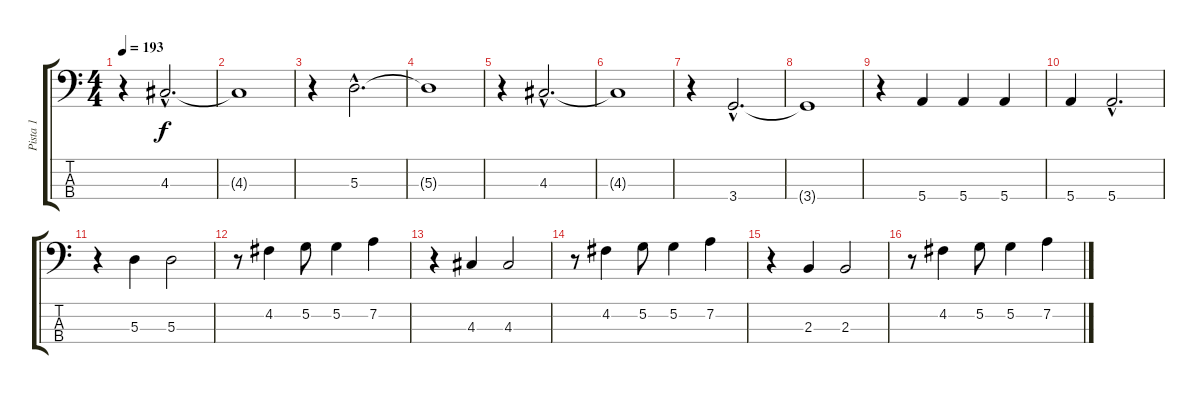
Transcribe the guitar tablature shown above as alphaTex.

\track ("Pista 1" "Pista 1") {instrument electricbassfinger}
\staff {score tabs}
\tuning (G2 D2 A1 E1) {hide}
\ts (4 4)
\tempo 193
\clef f4
\ks c
r.4{dy f} 4.3{hac}.2{d} |
4.3{t}.1 |
r.4 5.3{hac}.2{d} |
5.3{t}.1 |
r.4 4.3{hac}.2{d} |
4.3{t}.1 |
r.4 3.4{hac}.2{d} |
3.4{t}.1 |
r.4 5.4.4 5.4.4 5.4.4 |
5.4.4 5.4{hac}.2{d} |
r.4 5.3.4 5.3.2 |
r.8 4.2.4 5.2.8 5.2.4 7.2.4 |
r.4 4.3.4 4.3.2 |
r.8 4.2.4 5.2.8 5.2.4 7.2.4 |
r.4 2.3.4 2.3.2 |
r.8 4.2.4 5.2.8 5.2.4 7.2.4
